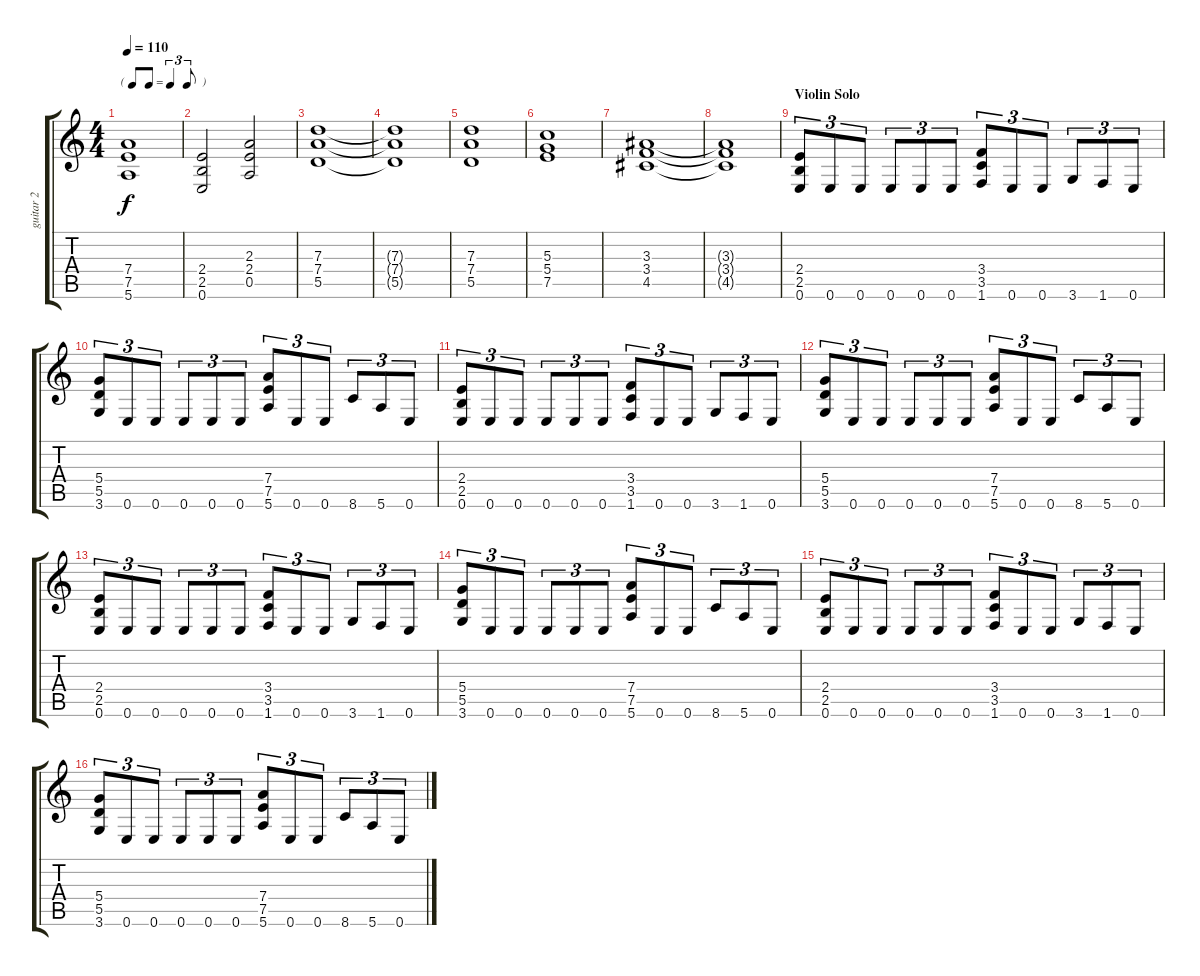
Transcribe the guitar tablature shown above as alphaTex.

\track ("guitar 2" "guitar 2") {instrument distortionguitar}
\staff {score tabs}
\tuning (E4 B3 G3 D3 A2 E2) {hide}
\ts (4 4)
\tf triplet8th
\tempo 110
\clef g2
\ks c
(7.4 7.5 5.6).1{dy f} |
(2.4 2.5 0.6).2 (2.3 2.4 0.5).2 |
(7.3 7.4 5.5).1 |
(7.3{t} 7.4{t} 5.5{t}).1 |
(7.3 7.4 5.5).1 |
(5.3 5.4 7.5).1 |
(3.3 3.4 4.5).1 |
(3.3{t} 3.4{t} 4.5{t}).1 |
\section ("" "Violin Solo")
(2.4 2.5 0.6).8{tu (3 2)} 0.6.8{tu (3 2)} 0.6.8{tu (3 2)} 0.6.8{tu (3 2)} 0.6.8{tu (3 2)} 0.6.8{tu (3 2)} (3.4 3.5 1.6).8{tu (3 2)} 0.6.8{tu (3 2)} 0.6.8{tu (3 2)} 3.6.8{tu (3 2)} 1.6.8{tu (3 2)} 0.6.8{tu (3 2)} |
(5.4 5.5 3.6).8{tu (3 2)} 0.6.8{tu (3 2)} 0.6.8{tu (3 2)} 0.6.8{tu (3 2)} 0.6.8{tu (3 2)} 0.6.8{tu (3 2)} (7.4 7.5 5.6).8{tu (3 2)} 0.6.8{tu (3 2)} 0.6.8{tu (3 2)} 8.6.8{tu (3 2)} 5.6.8{tu (3 2)} 0.6.8{tu (3 2)} |
(2.4 2.5 0.6).8{tu (3 2)} 0.6.8{tu (3 2)} 0.6.8{tu (3 2)} 0.6.8{tu (3 2)} 0.6.8{tu (3 2)} 0.6.8{tu (3 2)} (3.4 3.5 1.6).8{tu (3 2)} 0.6.8{tu (3 2)} 0.6.8{tu (3 2)} 3.6.8{tu (3 2)} 1.6.8{tu (3 2)} 0.6.8{tu (3 2)} |
(5.4 5.5 3.6).8{tu (3 2)} 0.6.8{tu (3 2)} 0.6.8{tu (3 2)} 0.6.8{tu (3 2)} 0.6.8{tu (3 2)} 0.6.8{tu (3 2)} (7.4 7.5 5.6).8{tu (3 2)} 0.6.8{tu (3 2)} 0.6.8{tu (3 2)} 8.6.8{tu (3 2)} 5.6.8{tu (3 2)} 0.6.8{tu (3 2)} |
(2.4 2.5 0.6).8{tu (3 2)} 0.6.8{tu (3 2)} 0.6.8{tu (3 2)} 0.6.8{tu (3 2)} 0.6.8{tu (3 2)} 0.6.8{tu (3 2)} (3.4 3.5 1.6).8{tu (3 2)} 0.6.8{tu (3 2)} 0.6.8{tu (3 2)} 3.6.8{tu (3 2)} 1.6.8{tu (3 2)} 0.6.8{tu (3 2)} |
(5.4 5.5 3.6).8{tu (3 2)} 0.6.8{tu (3 2)} 0.6.8{tu (3 2)} 0.6.8{tu (3 2)} 0.6.8{tu (3 2)} 0.6.8{tu (3 2)} (7.4 7.5 5.6).8{tu (3 2)} 0.6.8{tu (3 2)} 0.6.8{tu (3 2)} 8.6.8{tu (3 2)} 5.6.8{tu (3 2)} 0.6.8{tu (3 2)} |
(2.4 2.5 0.6).8{tu (3 2)} 0.6.8{tu (3 2)} 0.6.8{tu (3 2)} 0.6.8{tu (3 2)} 0.6.8{tu (3 2)} 0.6.8{tu (3 2)} (3.4 3.5 1.6).8{tu (3 2)} 0.6.8{tu (3 2)} 0.6.8{tu (3 2)} 3.6.8{tu (3 2)} 1.6.8{tu (3 2)} 0.6.8{tu (3 2)} |
(5.4 5.5 3.6).8{tu (3 2)} 0.6.8{tu (3 2)} 0.6.8{tu (3 2)} 0.6.8{tu (3 2)} 0.6.8{tu (3 2)} 0.6.8{tu (3 2)} (7.4 7.5 5.6).8{tu (3 2)} 0.6.8{tu (3 2)} 0.6.8{tu (3 2)} 8.6.8{tu (3 2)} 5.6.8{tu (3 2)} 0.6.8{tu (3 2)}
